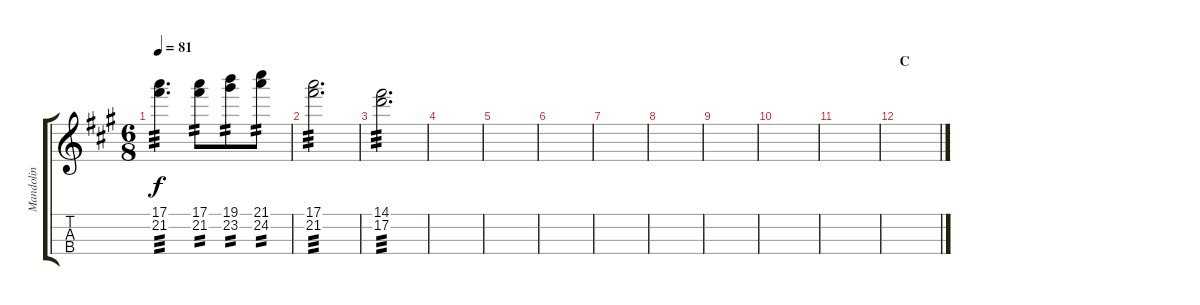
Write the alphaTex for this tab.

\track ("Mandolin" "Mandolin") {instrument acousticguitarnylon}
\staff {score tabs}
\tuning (E4 A3 D3 G2) {hide}
\ts (6 8)
\tempo 81
\clef g2
\ks a
(17.1 21.2).4{d tp 3 dy f} (17.1 21.2).8{tp 2} (19.1 23.2).8{tp 2} (21.1 24.2).8{tp 2} |
(17.1 21.2).2{d tp 3} |
(14.1 17.2).2{d tp 3} |
|
|
|
|
|
|
|
|
\section ("" "C")
